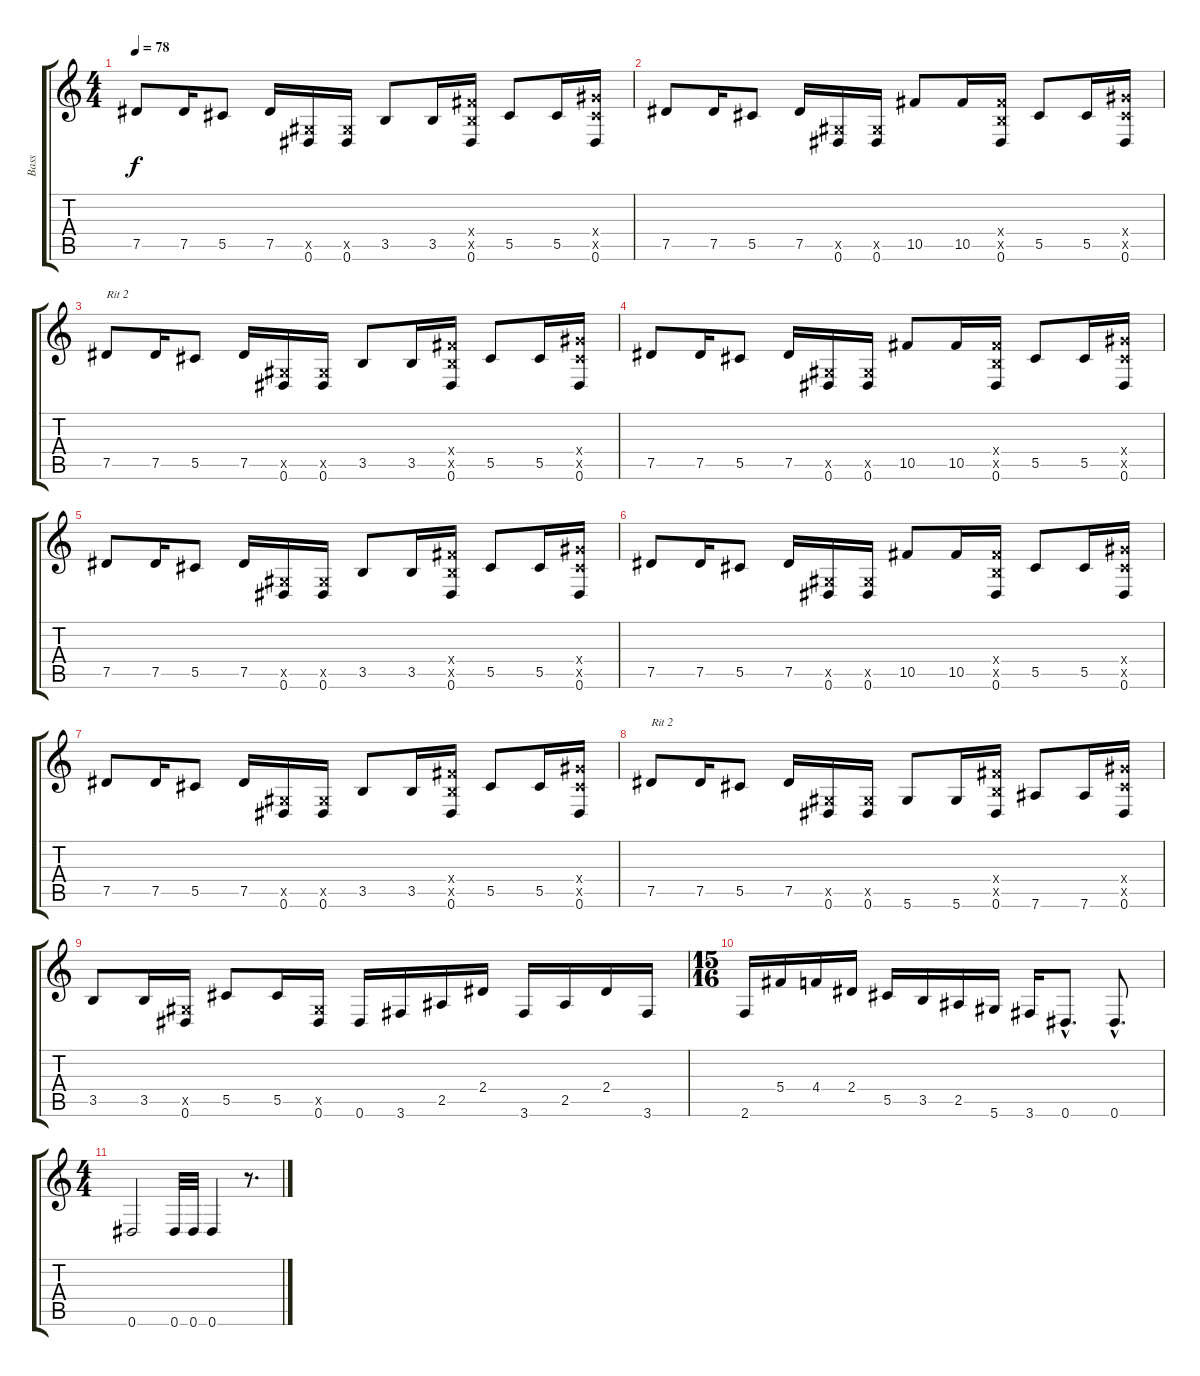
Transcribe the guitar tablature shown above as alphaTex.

\track ("Bass" "Bass") {instrument electricbassfinger}
\staff {score tabs}
\tuning (Eb4 Bb3 Gb3 Db3 Ab2 Eb2) {hide}
\ts (4 4)
\tempo 78
\clef g2
\ks c
7.5.8{dy f} 7.5.16 5.5.8 7.5.16 (0.5{x} 0.6).16 (0.5{x} 0.6).16 3.5.8 3.5.16 (5.4{x} 3.5{x} 0.6).16 5.5.8 5.5.16 (7.4{x} 5.5{x} 0.6).16 |
7.5.8 7.5.16 5.5.8 7.5.16 (0.5{x} 0.6).16 (0.5{x} 0.6).16 10.5.8 10.5.16 (5.4{x} 3.5{x} 0.6).16 5.5.8 5.5.16 (7.4{x} 5.5{x} 0.6).16 |
7.5.8{txt "Rit 2"} 7.5.16 5.5.8 7.5.16 (0.5{x} 0.6).16 (0.5{x} 0.6).16 3.5.8 3.5.16 (5.4{x} 3.5{x} 0.6).16 5.5.8 5.5.16 (7.4{x} 5.5{x} 0.6).16 |
7.5.8 7.5.16 5.5.8 7.5.16 (0.5{x} 0.6).16 (0.5{x} 0.6).16 10.5.8 10.5.16 (5.4{x} 3.5{x} 0.6).16 5.5.8 5.5.16 (7.4{x} 5.5{x} 0.6).16 |
7.5.8 7.5.16 5.5.8 7.5.16 (0.5{x} 0.6).16 (0.5{x} 0.6).16 3.5.8 3.5.16 (5.4{x} 3.5{x} 0.6).16 5.5.8 5.5.16 (7.4{x} 5.5{x} 0.6).16 |
7.5.8 7.5.16 5.5.8 7.5.16 (0.5{x} 0.6).16 (0.5{x} 0.6).16 10.5.8 10.5.16 (5.4{x} 3.5{x} 0.6).16 5.5.8 5.5.16 (7.4{x} 5.5{x} 0.6).16 |
7.5.8 7.5.16 5.5.8 7.5.16 (0.5{x} 0.6).16 (0.5{x} 0.6).16 3.5.8 3.5.16 (5.4{x} 3.5{x} 0.6).16 5.5.8 5.5.16 (7.4{x} 5.5{x} 0.6).16 |
7.5.8{txt "Rit 2"} 7.5.16 5.5.8 7.5.16 (0.5{x} 0.6).16 (0.5{x} 0.6).16 5.6.8 5.6.16 (5.4{x} 3.5{x} 0.6).16 7.6.8 7.6.16 (7.4{x} 5.5{x} 0.6).16 |
3.5.8 3.5.16 (0.5{x} 0.6).16 5.5.8 5.5.16 (0.5{x} 0.6).16 0.6.16 3.6.16 2.5.16 2.4.16 3.6.16 2.5.16 2.4.16 3.6.16 |
\ts (15 16)
2.6.16 5.4.16 4.4.16 2.4.16 5.5.16 3.5.16 2.5.16 5.6.16 3.6.16 0.6{hac}.8{d} 0.6{hac}.8{d} |
\ts (4 4)
0.6.2 0.6.32 0.6.32 0.6.4 r.8{d}
